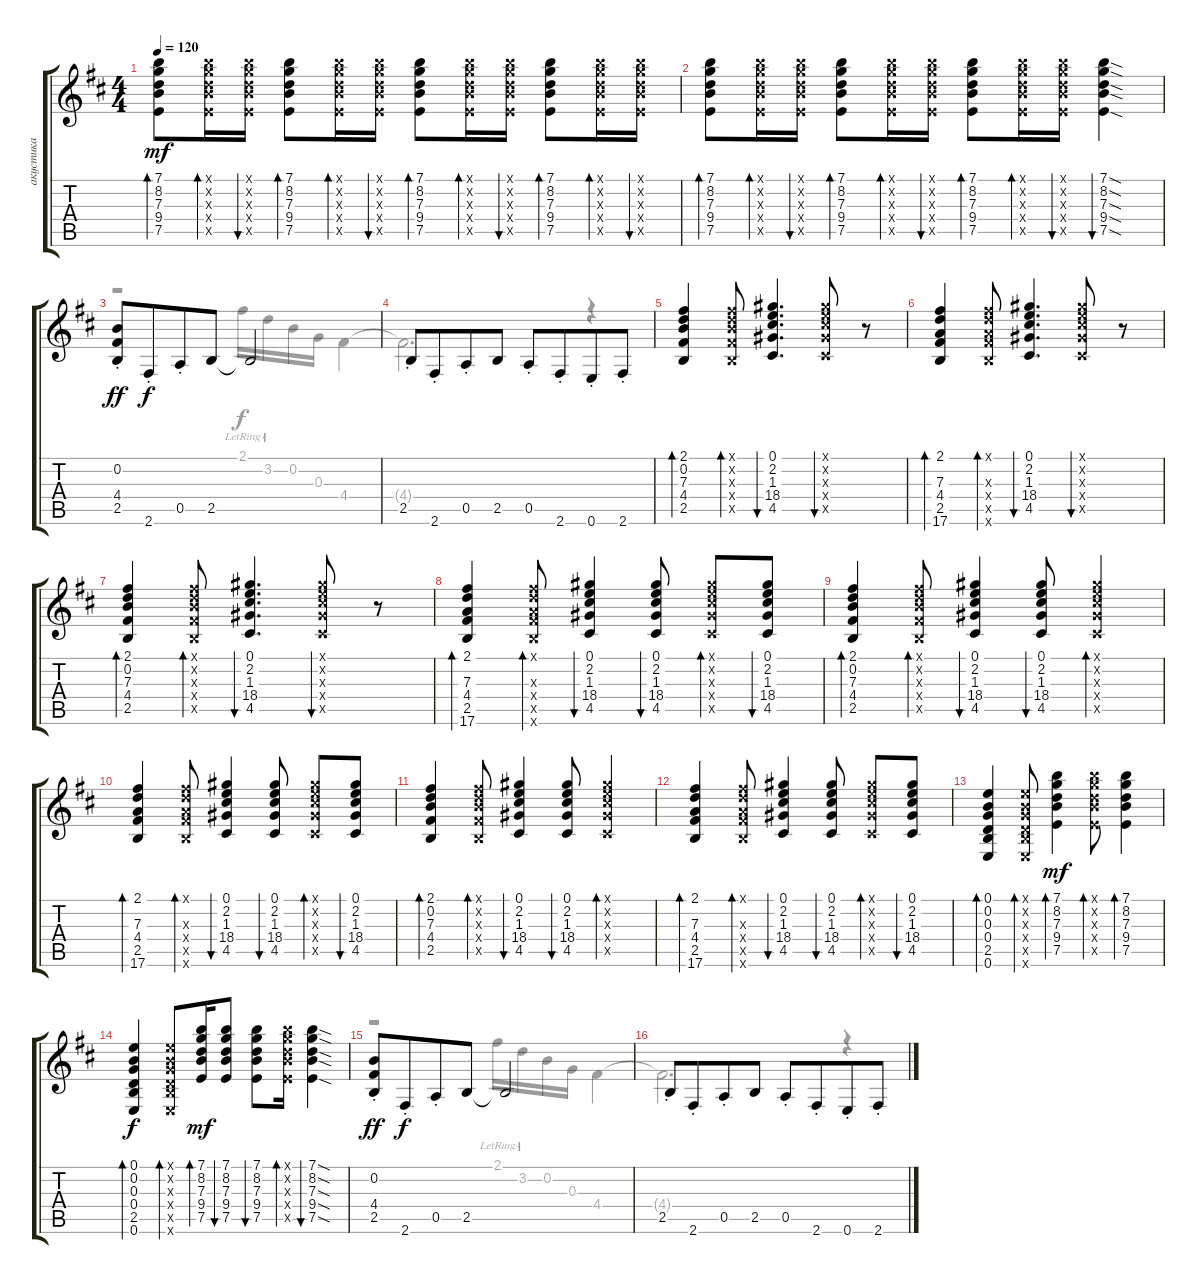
\track ("акустика" "акустика") {instrument acousticguitarnylon}
\staff {score tabs}
\tuning (E4 B3 G3 D3 A2 E2) {hide}
\voice
\ts (4 4)
\tempo 120
\clef g2
\ks bminor
(7.1 8.2 7.3 9.4 7.5).8{bd 30 dy mf} (7.1{x} 8.2{x} 7.3{x} 9.4{x} 7.5{x}).16{bd 30} (7.1{x} 8.2{x} 7.3{x} 9.4{x} 7.5{x}).16{bu 30} (7.1 8.2 7.3 9.4 7.5).8{bd 30} (7.1{x} 8.2{x} 7.3{x} 9.4{x} 7.5{x}).16{bd 30} (7.1{x} 8.2{x} 7.3{x} 9.4{x} 7.5{x}).16{bu 30} (7.1 8.2 7.3 9.4 7.5).8{bd 30} (7.1{x} 8.2{x} 7.3{x} 9.4{x} 7.5{x}).16{bd 30} (7.1{x} 8.2{x} 7.3{x} 9.4{x} 7.5{x}).16{bu 30} (7.1 8.2 7.3 9.4 7.5).8{bd 30} (7.1{x} 8.2{x} 7.3{x} 9.4{x} 7.5{x}).16{bd 30} (7.1{x} 8.2{x} 7.3{x} 9.4{x} 7.5{x}).16{bu 30} |
(7.1 8.2 7.3 9.4 7.5).8{bd 30} (7.1{x} 8.2{x} 7.3{x} 9.4{x} 7.5{x}).16{bd 30} (7.1{x} 8.2{x} 7.3{x} 9.4{x} 7.5{x}).16{bu 30} (7.1 8.2 7.3 9.4 7.5).8{bd 30} (7.1{x} 8.2{x} 7.3{x} 9.4{x} 7.5{x}).16{bd 30} (7.1{x} 8.2{x} 7.3{x} 9.4{x} 7.5{x}).16{bu 30} (7.1 8.2 7.3 9.4 7.5).8{bd 30} (7.1{x} 8.2{x} 7.3{x} 9.4{x} 7.5{x}).16{bd 30} (7.1{x} 8.2{x} 7.3{x} 9.4{x} 7.5{x}).16{bu 30} (7.1{sod} 8.2{sod} 7.3{sod} 9.4{sod} 7.5{sod}).4{bu 30} |
(0.2 4.4 2.5{st}).8{dy ff} 2.6{st}.8{dy f beam merge} 0.5{st}.8 2.5.8 2.5{t}.2 |
2.5{st}.8 2.6{st}.8{beam merge} 0.5{st}.8 2.5.8 0.5{st}.8 2.6{st}.8{beam merge} 0.6{st}.8 2.6{st}.8 |
(2.1 0.2 7.3 4.4 2.5).4{bd 30} (2.1{x} 0.2{x} 7.3{x} 4.4{x} 2.5{x}).8{bd 30} (0.1 2.2 1.3 18.4 4.5).4{d bu 30} (0.1{x} 2.2{x} 1.3{x} 18.4{x} 4.5{x}).8{bu 30} r.8 |
(2.1 7.3 4.4 2.5 17.6).4{bd 30} (2.1{x} 7.3{x} 4.4{x} 2.5{x} 17.6{x}).8{bd 30} (0.1 2.2 1.3 18.4 4.5).4{d bu 30} (0.1{x} 2.2{x} 1.3{x} 18.4{x} 4.5{x}).8{bu 30} r.8 |
(2.1 0.2 7.3 4.4 2.5).4{bd 30} (2.1{x} 0.2{x} 7.3{x} 4.4{x} 2.5{x}).8{bd 30} (0.1 2.2 1.3 18.4 4.5).4{d bu 30} (0.1{x} 2.2{x} 1.3{x} 18.4{x} 4.5{x}).8{bu 30} r.8 |
(2.1 7.3 4.4 2.5 17.6).4{bd 30} (2.1{x} 7.3{x} 4.4{x} 2.5{x} 17.6{x}).8{bd 30} (0.1 2.2 1.3 18.4 4.5).4{bu 30} (0.1 2.2 1.3 18.4 4.5).8{bu 30} (0.1{x} 2.2{x} 1.3{x} 18.4{x} 4.5{x}).8{bd 30} (0.1 2.2 1.3 18.4 4.5).8{bu 30} |
(2.1 0.2 7.3 4.4 2.5).4{bd 30} (2.1{x} 0.2{x} 7.3{x} 4.4{x} 2.5{x}).8{bd 30} (0.1 2.2 1.3 18.4 4.5).4{bu 30} (0.1 2.2 1.3 18.4 4.5).8{bu 30} (0.1{x} 2.2{x} 1.3{x} 18.4{x} 4.5{x}).4{bd 30} |
(2.1 7.3 4.4 2.5 17.6).4{bd 30} (2.1{x} 7.3{x} 4.4{x} 2.5{x} 17.6{x}).8{bd 30} (0.1 2.2 1.3 18.4 4.5).4{bu 30} (0.1 2.2 1.3 18.4 4.5).8{bu 30} (0.1{x} 2.2{x} 1.3{x} 18.4{x} 4.5{x}).8{bd 30} (0.1 2.2 1.3 18.4 4.5).8{bu 30} |
(2.1 0.2 7.3 4.4 2.5).4{bd 30} (2.1{x} 0.2{x} 7.3{x} 4.4{x} 2.5{x}).8{bd 30} (0.1 2.2 1.3 18.4 4.5).4{bu 30} (0.1 2.2 1.3 18.4 4.5).8{bu 30} (0.1{x} 2.2{x} 1.3{x} 18.4{x} 4.5{x}).4{bd 30} |
(2.1 7.3 4.4 2.5 17.6).4{bd 30} (2.1{x} 7.3{x} 4.4{x} 2.5{x} 17.6{x}).8{bd 30} (0.1 2.2 1.3 18.4 4.5).4{bu 30} (0.1 2.2 1.3 18.4 4.5).8{bu 30} (0.1{x} 2.2{x} 1.3{x} 18.4{x} 4.5{x}).8{bd 30} (0.1 2.2 1.3 18.4 4.5).8{bu 30} |
(0.1 0.2 0.3 0.4 2.5 0.6).4{bd 30} (0.1{x} 0.2{x} 0.3{x} 0.4{x} 2.5{x} 0.6{x}).8{bd 30} (7.1 8.2 7.3 9.4 7.5).4{bd 30 dy mf} (7.1{x} 8.2{x} 7.3{x} 9.4{x} 7.5{x}).8{bd 30} (7.1 8.2 7.3 9.4 7.5).4{bd 30} |
(0.1 0.2 0.3 0.4 2.5 0.6).4{bd 30 dy f} (0.1{x} 0.2{x} 0.3{x} 0.4{x} 2.5{x} 0.6{x}).8{bd 30} (7.1 8.2 7.3 9.4 7.5).16{bd 30 dy mf} (7.1 8.2 7.3 9.4 7.5).8{bu 30} (7.1 8.2 7.3 9.4 7.5).8{bu 30} (7.1{x} 8.2{x} 7.3{x} 9.4{x} 7.5{x}).16{bd 30} (7.1{sod} 8.2{sod} 7.3{sod} 9.4{sod} 7.5{sod}).4{bu 30} |
(0.2 4.4 2.5{st}).8{dy ff} 2.6{st}.8{dy f beam merge} 0.5{st}.8 2.5.8 2.5{t}.2 |
2.5{st}.8 2.6{st}.8{beam merge} 0.5{st}.8 2.5.8 0.5{st}.8 2.6{st}.8{beam merge} 0.6{st}.8 2.6{st}.8
\voice
\clef g2
\ottava regular
\simile none
\ks bminor
|
|
r.2 2.1{lr}.16 3.2{lr}.16 0.2.16 0.3.16 4.4.4 |
4.4{t}.2{d} r.4 |
|
|
|
|
|
|
|
|
|
|
r.2 2.1{lr}.16 3.2{lr}.16 0.2.16 0.3.16 4.4.4 |
4.4{t}.2{d} r.4
